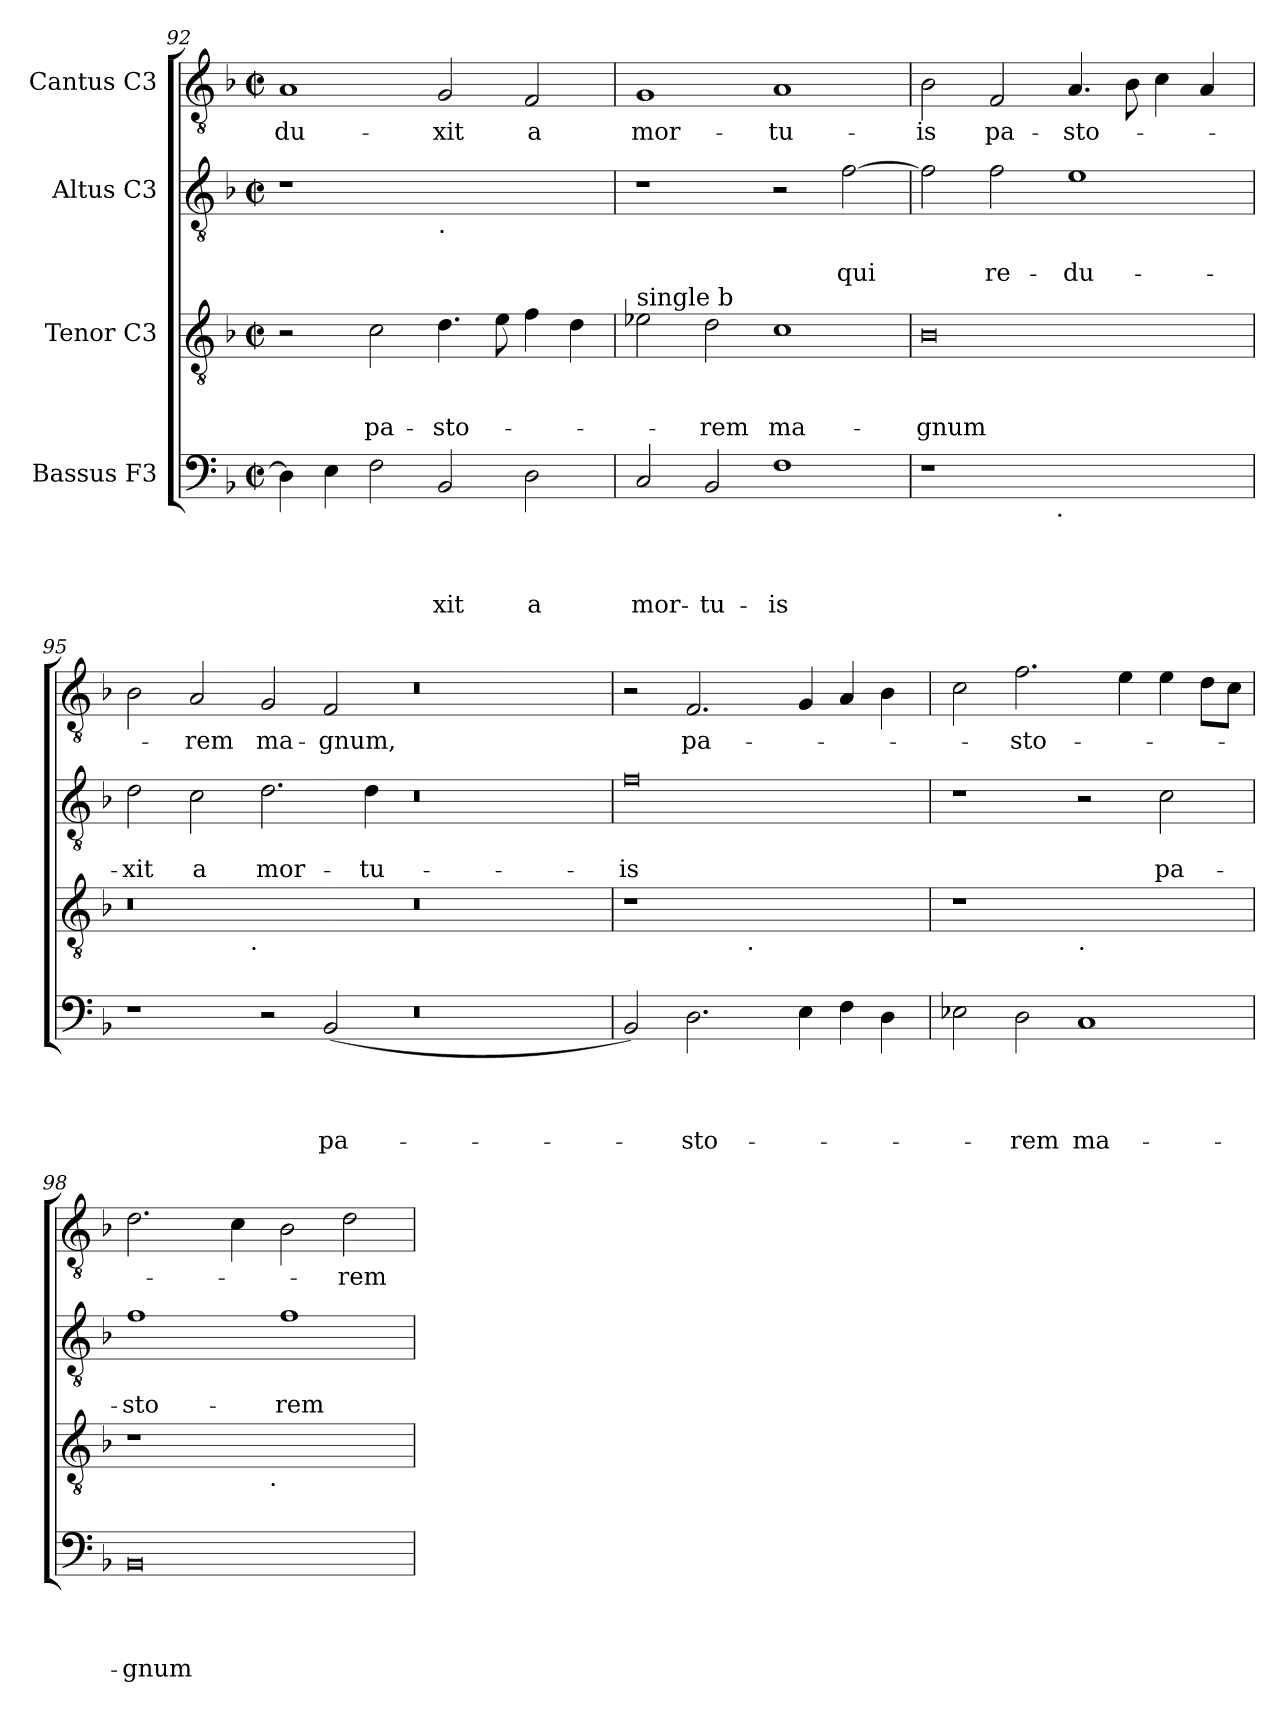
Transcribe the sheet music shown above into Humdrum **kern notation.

**kern	**text	**text	**text	**text	**kern	**text	**text	**text	**kern	**text	**text	**kern	**text
*part4	*part4	*part4	*part4	*part4	*part3	*part3	*part3	*part3	*part2	*part2	*part2	*part1	*part1
*staff4	*staff4	*staff4	*staff4	*staff4	*staff3	*staff3	*staff3	*staff3	*staff2	*staff2	*staff2	*staff1	*staff1
*I"Bassus F3	*	*	*	*	*I"Tenor C3	*	*	*	*I"Altus C3	*	*	*I"Cantus C3	*
!!LO:PB:g=z
*clefF4	*	*	*	*	*clefGv2	*	*	*	*clefGv2	*	*	*clefGv2	*
*k[b-]	*	*	*	*	*k[b-]	*	*	*	*k[b-]	*	*	*k[b-]	*
*F:	*	*	*	*	*F:	*	*	*	*F:	*	*	*F:	*
*M2/2	*	*	*	*	*M2/2	*	*	*	*M2/2	*	*	*M2/2	*
*met(c|)	*	*	*	*	*met(c|)	*	*	*	*met(c|)	*	*	*met(c|)	*
=92	=92	=92	=92	=92	=92	=92	=92	=92	=92	=92	=92	=92	=92
!	!	!	!	!	!	!	!	!	!	!	!	!	!LO:LY:b
4D\]	.	.	.	.	2r	.	.	.	1r	.	.	1A	-du-
4E\	.	.	.	.	.	.	.	.	.	.	.	.	.
!	!	!	!	!	!	!	!	!LO:LY:b	!	!	!	!	!
2F\	.	.	.	.	2c\	.	.	pa-	.	.	.	.	.
!	!	!	!	!	!	!	!	!	!LO:TX:b:t=.	!	!	!	!
!	!	!	!	!LO:LY:b	!	!	!	!LO:LY:b	!	!	!	!	!LO:LY:b
2BB-/	.	.	.	-xit	4.d\	.	.	-sto-	1ryy	.	.	2G/	-xit
.	.	.	.	.	8e\	.	.	.	.	.	.	.	.
!	!	!	!	!LO:LY:b	!	!	!	!	!	!	!	!	!LO:LY:b
2D\	.	.	.	a	4f\	.	.	.	.	.	.	2F/	a
.	.	.	.	.	4d\	.	.	.	.	.	.	.	.
=93	=93	=93	=93	=93	=93	=93	=93	=93	=93	=93	=93	=93	=93
!	!	!	!	!	!LO:TX:a:t=single b	!	!	!	!	!	!	!	!
!	!	!	!	!LO:LY:b	!	!	!	!	!	!	!	!	!LO:LY:b
2C/	.	.	.	mor-	2e-\	.	.	.	1r	.	.	1G	mor-
!	!	!	!	!LO:LY:b	!	!	!	!LO:LY:b	!	!	!	!	!
2BB-/	.	.	.	-tu-	2d\	.	.	-rem	.	.	.	.	.
!	!	!	!	!LO:LY:b	!	!	!	!LO:LY:b	!	!	!	!	!LO:LY:b
1F	.	.	.	-is	1c	.	.	ma-	2r	.	.	1A	-tu-
!	!	!	!	!	!	!	!	!	!	!	!LO:LY:b	!	!
.	.	.	.	.	.	.	.	.	[>2f\	.	qui	.	.
=94	=94	=94	=94	=94	=94	=94	=94	=94	=94	=94	=94	=94	=94
!	!	!	!	!	!	!	!	!LO:LY:b	!	!	!	!	!LO:LY:b
*^	*	*	*	*	*	*	*	*	*	*	*	*	*
1r	2ryy	.	.	.	.	0B-	.	.	-gnum	2f\]	.	.	2B-\	-is
!	!	!	!	!	!	!	!	!	!	!	!	!LO:LY:b	!	!LO:LY:b
.	4...ryy	.	.	.	.	.	.	.	.	2f\	.	re-	2F/	pa-
!	!LO:TX:b:t=.	!	!	!	!	!	!	!	!	!	!	!	!	!
.	1ryy	.	.	.	.	.	.	.	.	.	.	.	.	.
!	!	!	!	!	!	!	!	!	!	!	!	!LO:LY:b	!	!LO:LY:b
1ryy	.	.	.	.	.	.	.	.	.	1e	.	-du-	4.A/	-sto-
.	.	.	.	.	.	.	.	.	.	.	.	.	8B-\	.
.	.	.	.	.	.	.	.	.	.	.	.	.	4c\	.
.	.	.	.	.	.	.	.	.	.	.	.	.	4A/	.
.	32ryy	.	.	.	.	.	.	.	.	.	.	.	.	.
=95	=95	=95	=95	=95	=95	=95	=95	=95	=95	=95	=95	=95	=95	=95
!	!	!	!	!	!	!	!	!	!	!	!	!LO:LY:b	!	!
*v	*v	*	*	*	*	*^	*	*	*	*	*	*	*	*
1r	.	.	.	.	0r	2ryy	.	.	.	2d>\	.	-xit	2B-\	.
!	!	!	!	!	!	!	!	!	!	!	!	!LO:LY:b	!	!LO:LY:b
.	.	.	.	.	.	4...ryy	.	.	.	2c\	.	a	2A/	-rem
!	!	!	!	!	!	!LO:TX:b:t=.	!	!	!	!	!	!	!	!
.	.	.	.	.	.	1ryy	.	.	.	.	.	.	.	.
!	!	!	!	!	!	!	!	!	!	!	!	!LO:LY:b	!	!LO:LY:b
2r	.	.	.	.	.	.	.	.	.	2.d\	.	mor-	2G/	ma-
!	!	!	!	!LO:LY:b	!	!	!	!	!	!	!	!	!	!LO:LY:b
(<2BB-/	.	.	.	pa-	.	.	.	.	.	.	.	.	2F/	-gnum,
!	!	!	!	!	!	!	!	!	!	!	!	!LO:LY:b	!	!
.	.	.	.	.	.	.	.	.	.	4d\	.	-tu-	.	.
.	.	.	.	.	.	1ryy	.	.	.	.	.	.	.	.
0r	.	.	.	.	0r	.	.	.	.	0r	.	.	0r	.
.	.	.	.	.	.	1ryy	.	.	.	.	.	.	.	.
.	.	.	.	.	.	32ryy	.	.	.	.	.	.	.	.
=96	=96	=96	=96	=96	=96	=96	=96	=96	=96	=96	=96	=96	=96	=96
!	!	!	!	!	!	!	!	!	!	!	!	!LO:LY:b	!	!
2BB-/)	.	.	.	.	1r	2ryy	.	.	.	0f	.	-is	2r	.
!	!	!	!	!LO:LY:b	!	!	!	!	!	!	!	!	!	!LO:LY:b
2.D\	.	.	.	-sto-	.	4...ryy	.	.	.	.	.	.	2.F/	pa-
!	!	!	!	!	!	!LO:TX:b:t=.	!	!	!	!	!	!	!	!
.	.	.	.	.	.	1ryy	.	.	.	.	.	.	.	.
.	.	.	.	.	1ryy	.	.	.	.	.	.	.	.	.
4E\	.	.	.	.	.	.	.	.	.	.	.	.	4G/	.
4F\	.	.	.	.	.	.	.	.	.	.	.	.	4A/	.
4D\	.	.	.	.	.	.	.	.	.	.	.	.	4B-\	.
.	.	.	.	.	.	32ryy	.	.	.	.	.	.	.	.
*	*	*	*	*	*v	*v	*	*	*	*	*	*	*	*
!!LO:PB:g=z
=97	=97	=97	=97	=97	=97	=97	=97	=97	=97	=97	=97	=97	=97
2E-X\	.	.	.	.	1r	.	.	.	1r	.	.	2c\	.
!	!	!	!	!LO:LY:b	!	!	!	!	!	!	!	!	!LO:LY:b
2D\	.	.	.	-rem	.	.	.	.	.	.	.	2.f\	-sto-
!	!	!	!	!	!LO:TX:b:t=.	!	!	!	!	!	!	!	!
!	!	!	!	!LO:LY:b	!	!	!	!	!	!	!	!	!
1C	.	.	.	ma-	1ryy	.	.	.	2r	.	.	.	.
.	.	.	.	.	.	.	.	.	.	.	.	4e\	.
!	!	!	!	!	!	!	!	!	!	!	!LO:LY:b	!	!
.	.	.	.	.	.	.	.	.	2c\	.	pa-	4e\	.
.	.	.	.	.	.	.	.	.	.	.	.	8d\L	.
.	.	.	.	.	.	.	.	.	.	.	.	8c\J	.
=98	=98	=98	=98	=98	=98	=98	=98	=98	=98	=98	=98	=98	=98
!	!	!	!	!LO:LY:b	!	!	!	!	!	!	!LO:LY:b	!	!
*	*	*	*	*	*^	*	*	*	*	*	*	*	*
0BB-	.	.	.	-gnum	1r	2ryy	.	.	.	1f	.	-sto-	2.d\	.
.	.	.	.	.	.	4...ryy	.	.	.	.	.	.	.	.
.	.	.	.	.	.	.	.	.	.	.	.	.	4c\	.
!	!	!	!	!	!	!LO:TX:b:t=.	!	!	!	!	!	!	!	!
.	.	.	.	.	.	1ryy	.	.	.	.	.	.	.	.
!	!	!	!	!	!	!	!	!	!	!	!	!LO:LY:b	!	!
.	.	.	.	.	1ryy	.	.	.	.	1f	.	-rem	2B-\	.
!	!	!	!	!	!	!	!	!	!	!	!	!	!	!LO:LY:b
.	.	.	.	.	.	.	.	.	.	.	.	.	2d\	-rem
.	.	.	.	.	.	32ryy	.	.	.	.	.	.	.	.
*	*	*	*	*	*v	*v	*	*	*	*	*	*	*	*
=	=	=	=	=	=	=	=	=	=	=	=	=	=
*-	*-	*-	*-	*-	*-	*-	*-	*-	*-	*-	*-	*-	*-
